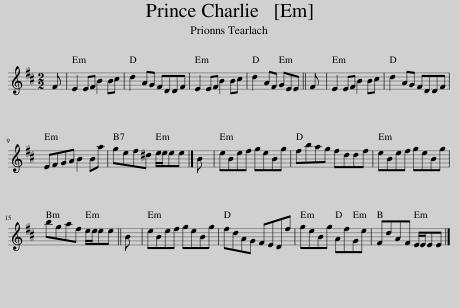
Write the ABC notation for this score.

X:1
L:1/8
M:2/2
I:linebreak $
K:D
V:1 treble
V:1
 F | E2 EF B2 Bc | d2 AG FDDF | E2 EF B2 Bc | d2 AF GEE || %5
 F | E2 EF B2 Bc | d2 AG FDDF |$ EFGA B2 Ba | gef^d e/e/ee |] %10
 B | eBef geBg | fbag fddf | eBef geBg |$ bgaf e/e/ee || %15
 B | eBef geBg | fdAG FEDf | geBg AfGe | FdAF E/E/EE |] %20
